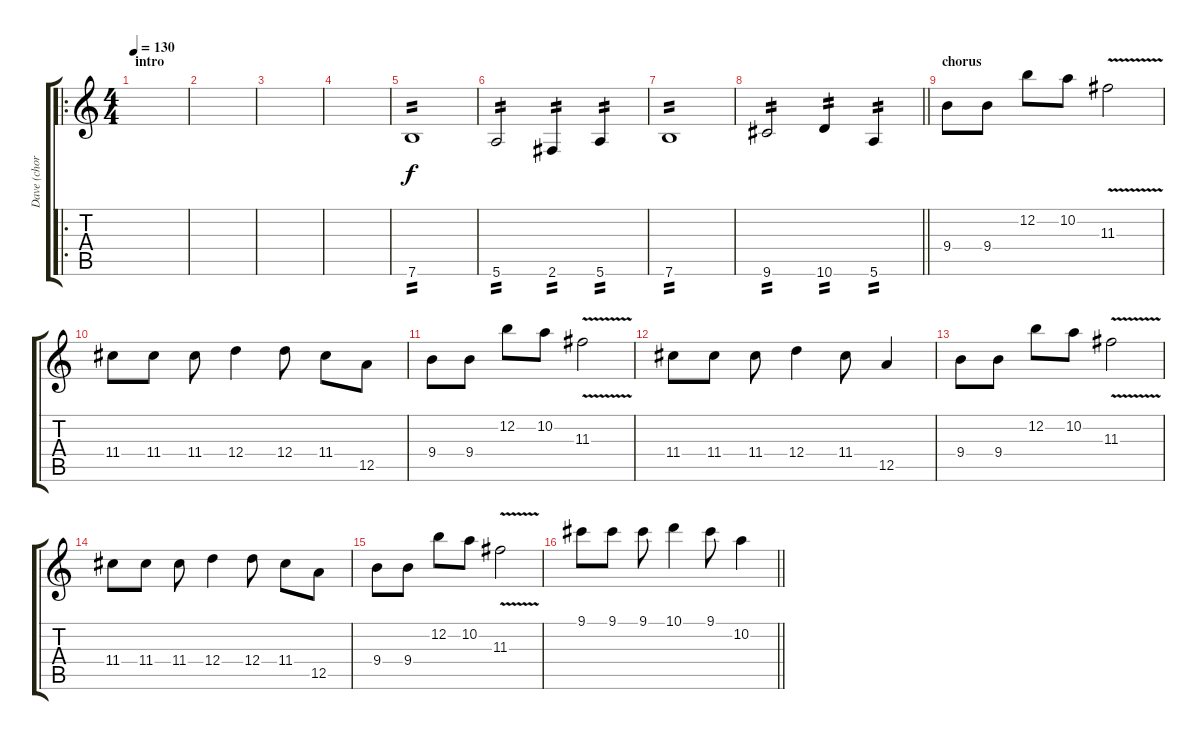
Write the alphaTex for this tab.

\track ("Dave (chorus)" "Dave (chor") {instrument electricguitarjazz}
\staff {score tabs}
\tuning (E4 B3 G3 D3 A2 E2) {hide}
\ro
\ts (4 4)
\section ("" "intro")
\tempo 130
\clef g2
\ks c
|
|
|
|
7.6.1{tp 2} |
5.6.2{tp 2} 2.6.4{tp 2} 5.6.4{tp 2} |
7.6.1{tp 2} |
\barLineRight lightlight
9.6.2{tp 2} 10.6.4{tp 2} 5.6.4{tp 2} |
\section ("" "chorus")
9.4.8 9.4.8 12.2.8 10.2.8 11.3{v}.2 |
11.4.8 11.4.8 11.4.8 12.4.4 12.4.8 11.4.8 12.5.8 |
9.4.8 9.4.8 12.2.8 10.2.8 11.3{v}.2 |
11.4.8 11.4.8 11.4.8 12.4.4 11.4.8 12.5.4 |
9.4.8 9.4.8 12.2.8 10.2.8 11.3{v}.2 |
11.4.8 11.4.8 11.4.8 12.4.4 12.4.8 11.4.8 12.5.8 |
9.4.8 9.4.8 12.2.8 10.2.8 11.3{v}.2 |
\barLineRight lightlight
9.1.8 9.1.8 9.1.8 10.1.4 9.1.8 10.2.4
